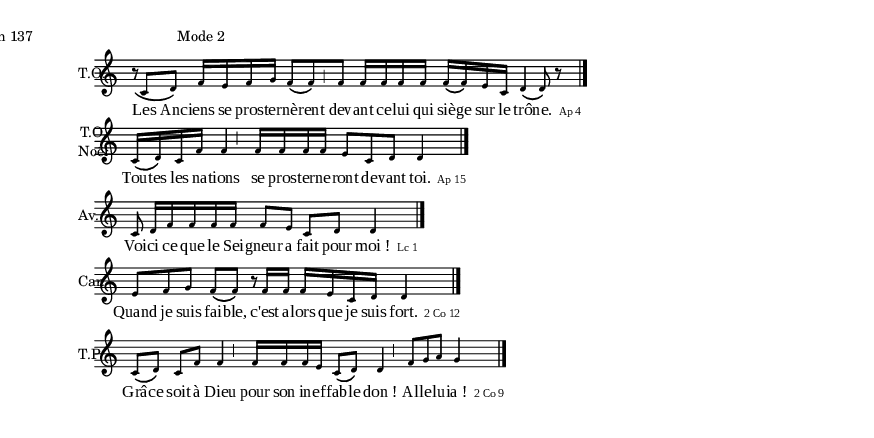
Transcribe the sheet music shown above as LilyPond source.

\version "2.14.0"
 \include "definitions.ly"
 \markup { \hspace #-10 \fill-line { "Psalm 137" "Mode 2" \null \null } }
\noPageBreak


\relative d' { 
	\new Staff {
		\cadenzaOn
		\set Staff.instrumentName = \markup{ \center-column { T.O. } }
		\times 2/3 { r8_\( c[ d]\) }
		f16[ e f g]
		\times 2/3 { f8[\( f\)\cesurebasse \pespace f] }
		f16[ f f f]
		f16[\( f\) e c]
		d4\( d8\) r8
		\endBar
	}

	\addlyrics {
		Les Anc -- iens se pros -- ter -- nè -- rent dev -- ant ce -- lui qui siè -- ge sur le trô -- ne.
		\markup { \citation #"Ap 4" } 
	}
}

\relative d' { 
	\new Staff {
		\cadenzaOn
		\set Staff.instrumentName = \markup{ \center-column { T.O. Noël } }
		c16[\( d\) c f]
		f4
		\cesure \pespace
		f16[ f f f]
		\times 2/3 { e8[ c d] }
		d4
		\endBar
	}

	\addlyrics {
		Tou -- tes les na -- tions se pros -- ter -- ne -- ront de -- vant toi.
		\markup { \citation #"Ap 15" } 
	}
}


\relative d' { 
	\new Staff {
		\cadenzaOn
		\set Staff.instrumentName = \markup{ \center-column { Av. } }
		c8
		\times 2/5 {d16[f f f f]}
		f8[ e] c8[ d] d4
		\endBar
	}

	\addlyrics {
		Voi -- ci ce que le Sei -- gneur a fait pour "moi !"
		\markup { \citation #"Lc 1" } 
	}
}


\relative d' { 
	\new Staff {
		\cadenzaOn
		\set Staff.instrumentName = \markup{ \center-column { Car. } }
		\times 2/3 { e8[ f g] }
		f[\( f\)] \pespace
		r f16[ f]
		f[ e c d]
		d4
		\endBar
	}

	\addlyrics {
		Quand je suis fai -- ble, c'est a -- lors que je suis fort.
		\markup { \citation #"2 Co 12" } 
	}
}

\relative d' { 
	\new Staff {
		\cadenzaOn
		\set Staff.instrumentName = \markup{ \center-column { T.P. } }
		c8[\( d\)]
		c[ f]
		f4
		\cesure \pespace
		f16[ f f e]
		c8[\( d\)]
		d4
		\cesureall \pespace
		\times 2/3 { f8[ g a] }
		g4
		\endBar
	}

	\addlyrics {
		Grâ -- ce soit à Dieu pour son in -- ef -- fab -- le "don !" Al -- le -- lu -- "ia !"
		\markup { \citation #"2 Co 9" } 
	}
}
